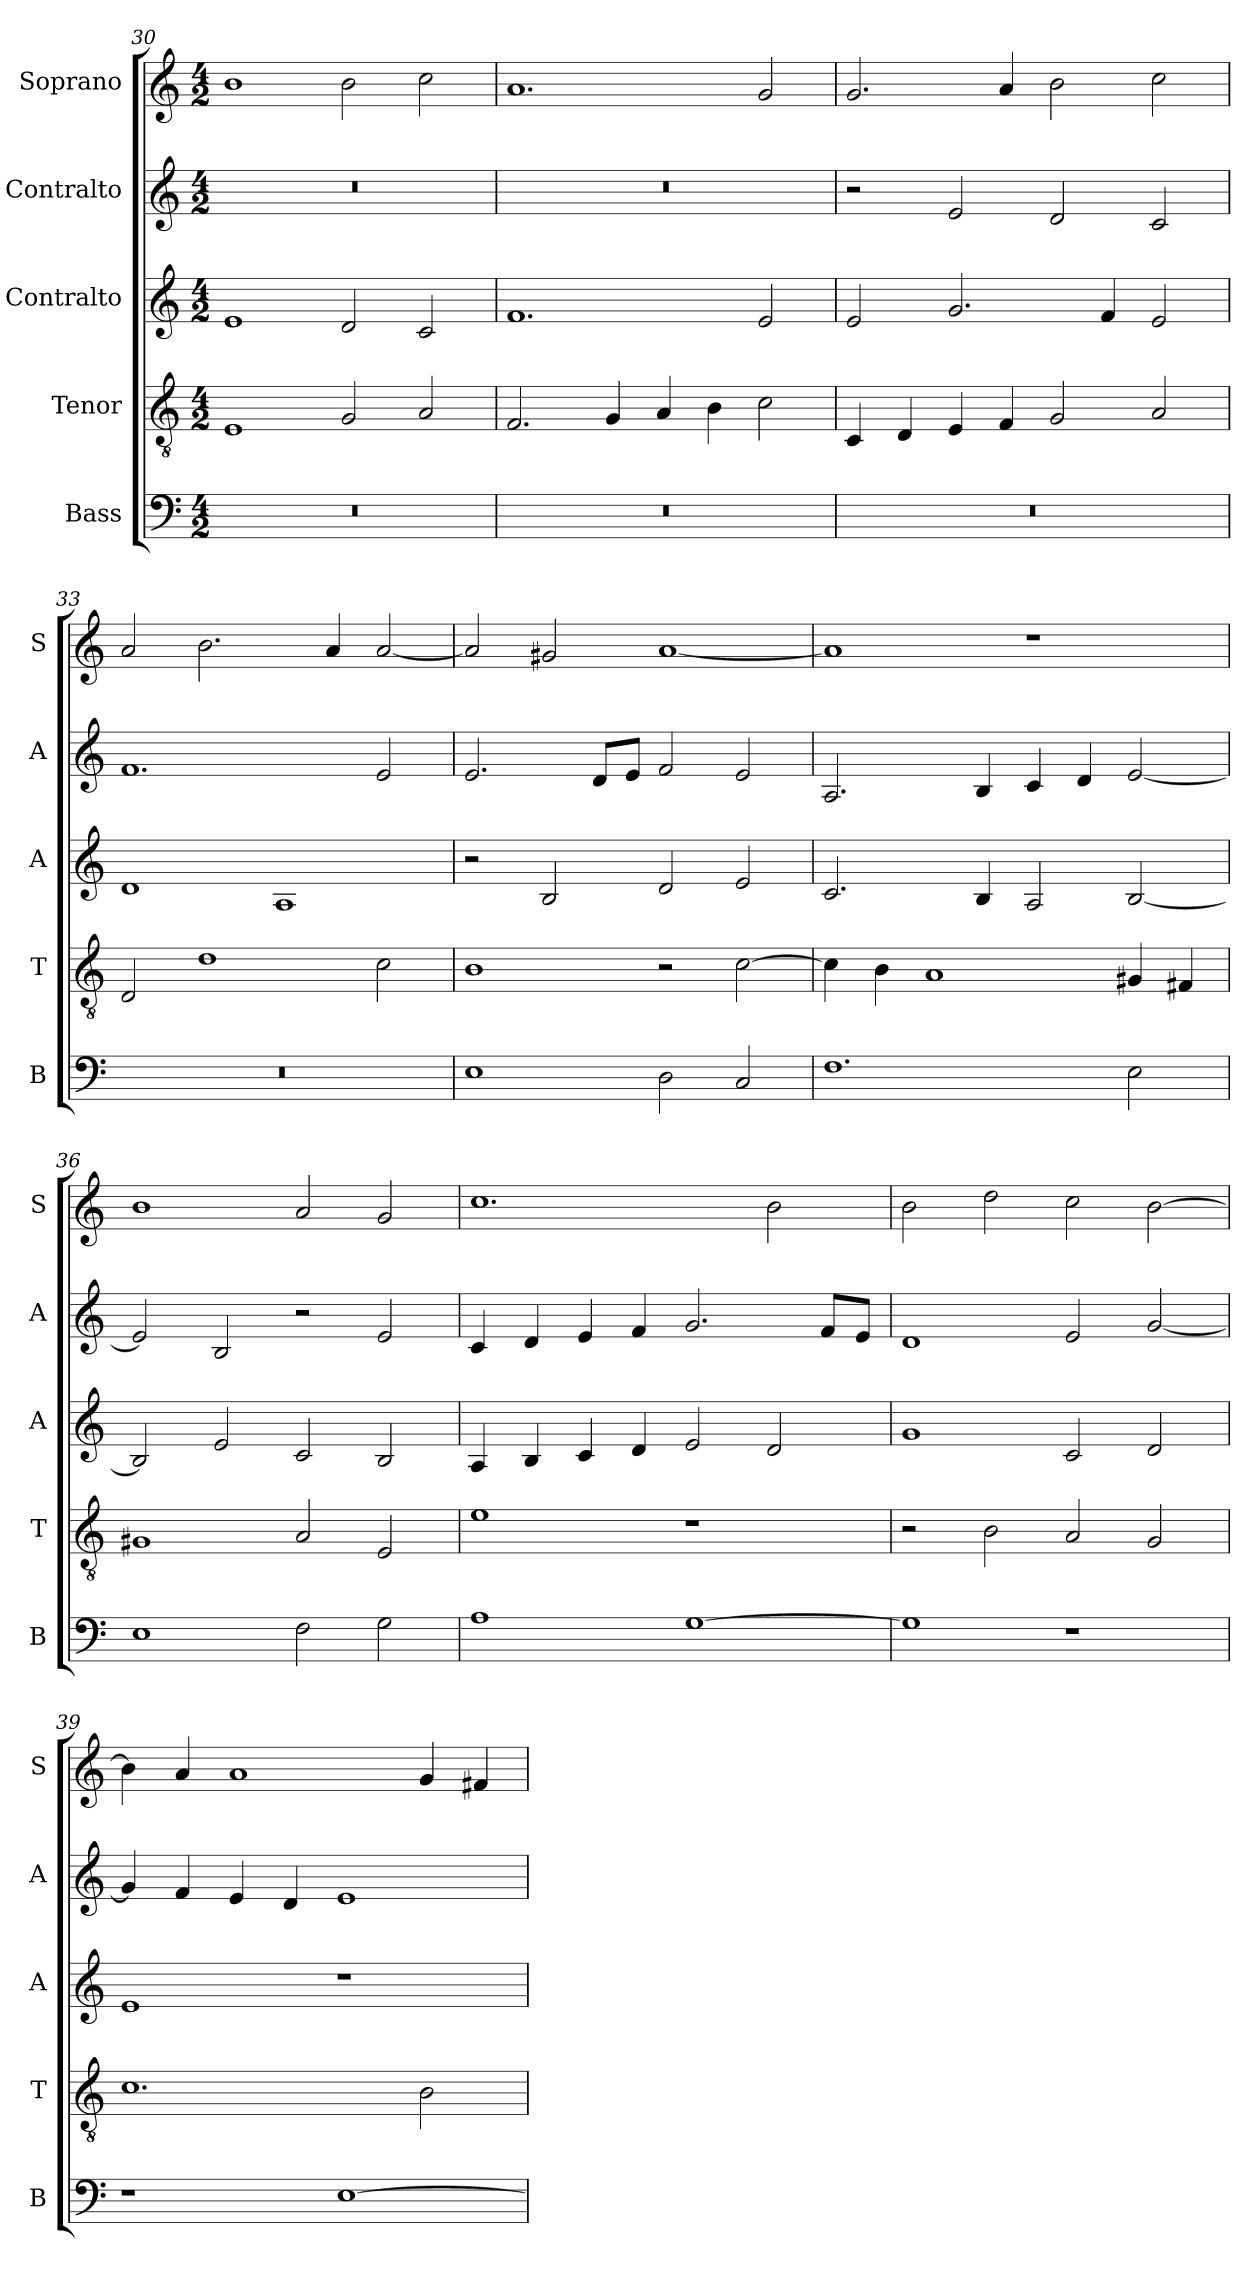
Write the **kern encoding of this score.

**kern	**kern	**kern	**kern	**kern
*part5	*part4	*part3	*part2	*part1
*staff5	*staff4	*staff3	*staff2	*staff1
*I"Bass	*I"Tenor	*I"Contralto	*I"Contralto	*I"Soprano
*I'B	*I'T	*I'A	*I'A	*I'S
*clefF4	*clefGv2	*clefG2	*clefG2	*clefG2
*k[]	*k[]	*k[]	*k[]	*k[]
*E:phr	*E:phr	*E:phr	*E:phr	*E:phr
*M4/2	*M4/2	*M4/2	*M4/2	*M4/2
=30	=30	=30	=30	=30
0r	1E	1e	0r	1b
.	2G	2d	.	2b
.	2A	2c	.	2cc
=31	=31	=31	=31	=31
0r	2.F	1.f	0r	1.a
.	4G	.	.	.
.	4A	.	.	.
.	4B	.	.	.
.	2c	2e	.	2g
=32	=32	=32	=32	=32
0r	4C	2e	2r	2.g
.	4D	.	.	.
.	4E	2.g	2e	.
.	4F	.	.	4a
.	2G	.	2d	2b
.	.	4f	.	.
.	2A	2e	2c	2cc
=33	=33	=33	=33	=33
0r	2D	1d	1.f	2a
.	1d	.	.	2.b
.	.	1A	.	.
.	.	.	.	4a
.	2c	.	2e	[2a
=34	=34	=34	=34	=34
1E	1B	2r	2.e	2a]
.	.	2B	.	2g#X
.	.	.	8d/L	.
.	.	.	8e/J	.
2D	2r	2d	2f	[1a
2C	[2c	2e	2e	.
=35	=35	=35	=35	=35
1.F	4c]	2.c	2.A	1a]
.	4B	.	.	.
.	1A	.	.	.
.	.	4B	4B	.
.	.	2A	4c	1r
.	.	.	4d	.
2E	4G#X	[2B	[2e	.
.	4F#X	.	.	.
=36	=36	=36	=36	=36
1E	1G#X	2B]	2e]	1b
.	.	2e	2B	.
2F	2A	2c	2r	2a
2G	2E	2B	2e	2g
=37	=37	=37	=37	=37
1A	1e	4A	4c	1.cc
.	.	4B	4d	.
.	.	4c	4e	.
.	.	4d	4f	.
[1G	1r	2e	2.g	.
.	.	2d	.	2b
.	.	.	8f/L	.
.	.	.	8e/J	.
=38	=38	=38	=38	=38
1G]	2r	1g	1d	2b
.	2B	.	.	2dd
1r	2A	2c	2e	2cc
.	2G	2d	[2g	[2b
=39	=39	=39	=39	=39
1r	1.c	1e	4g]	4b]
.	.	.	4f	4a
.	.	.	4e	1a
.	.	.	4d	.
[1E	.	1r	1e	.
.	2B	.	.	4g
.	.	.	.	4f#X
=	=	=	=	=
*-	*-	*-	*-	*-
